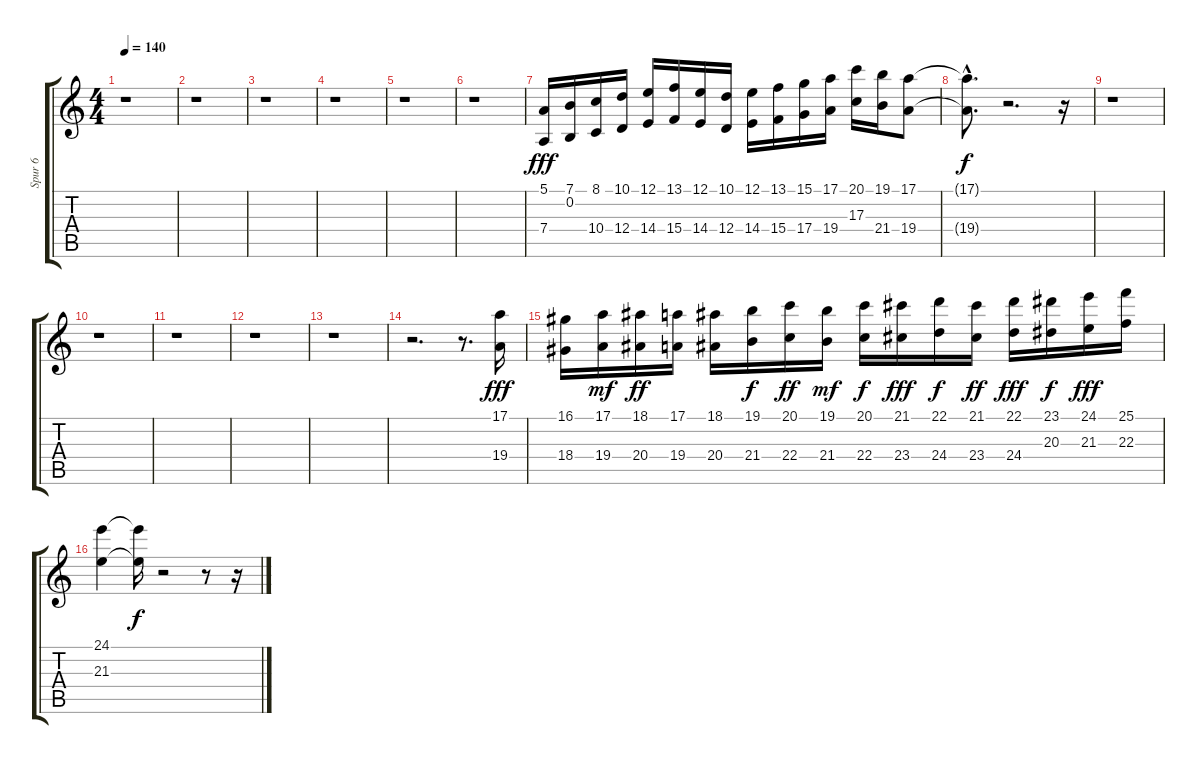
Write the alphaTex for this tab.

\track ("Spur 6" "Spur 6") {instrument brightacousticpiano}
\staff {score tabs}
\tuning (E4 B3 G3 D3 A2 E2) {hide}
\ts (4 4)
\tempo 140
\clef g2
\ks c
r.1{dy f} |
r.1 |
r.1 |
r.1 |
r.1 |
r.1 |
(5.1 7.4).16{dy fff} (7.1 0.2).16 (8.1 10.4).16 (10.1 12.4).16 (12.1 14.4).16 (13.1 15.4).16 (12.1 14.4).16 (10.1 12.4).16 (12.1 14.4).16 (13.1 15.4).16 (15.1 17.4).16 (17.1 19.4).16 (20.1 17.3).16 (19.1 21.4).16 (17.1 19.4).8 |
(17.1{hac t} 19.4{hac t}).8{d dy f} r.2{d} r.16 |
r.1 |
r.1 |
r.1 |
r.1 |
r.1 |
r.2{d} r.8{d} (17.1 19.4).16{dy fff} |
(16.1 18.4).16 (17.1 19.4).16{dy mf} (18.1 20.4).16{dy ff} (17.1 19.4).16 (18.1 20.4).16 (19.1 21.4).16{dy f} (20.1 22.4).16{dy ff} (19.1 21.4).16{dy mf} (20.1 22.4).16{dy f} (21.1 23.4).16{dy fff} (22.1 24.4).16{dy f} (21.1 23.4).16{dy ff} (22.1 24.4).16{dy fff} (23.1 20.3).16{dy f} (24.1 21.3).16{dy fff} (25.1 22.3).16 |
(24.1 21.3).4 (24.1{t} 21.3{t}).16{dy f} r.2 r.8 r.16
